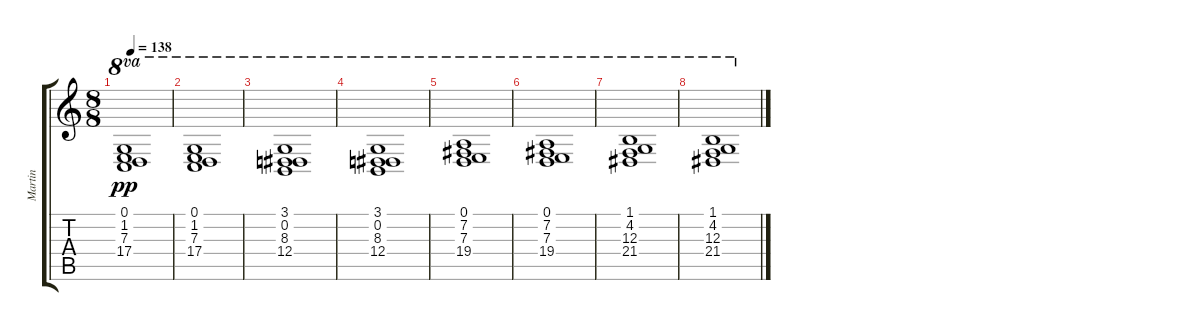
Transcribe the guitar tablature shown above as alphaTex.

\track ("Martin" "Martin") {instrument lead3calliope}
\staff {score tabs}
\tuning (E4 B3 G3 D3 A2 E2) {hide}
\ts (8 8)
\tempo 138
\clef g2
\ks c
(0.1 1.2 7.3 17.4).1{ot 8va dy pp volume 13 instrument acousticgrandpiano} |
(0.1 1.2 7.3 17.4).1{ot 8va} |
(3.1 0.2 8.3 12.4).1{ot 8va} |
(3.1 0.2 8.3 12.4).1{ot 8va} |
(0.1 7.2 7.3 19.4).1{ot 8va} |
(0.1 7.2 7.3 19.4).1{ot 8va} |
(1.1 4.2 12.3 21.4).1{ot 8va} |
(1.1 4.2 12.3 21.4).1{ot 8va}
